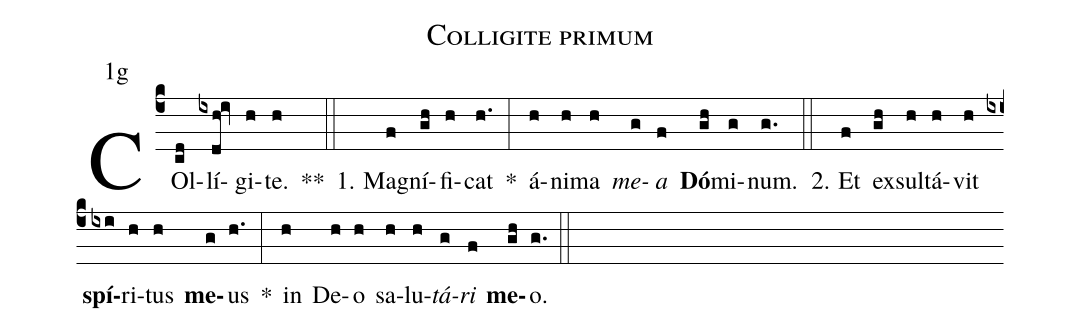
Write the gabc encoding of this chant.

name:Colligite primum;
office-part:Antiphona;
mode:1;
annotation:1g;
%%
(c4) COl(cd)lí(ixdh!iv)gi(h)te.(h) **(::)
1. Ma(f)gní(gh)fi(h)cat(h.) *(:) á(h)ni(h)ma(h) <i>me</i>(g)<i>a</i>(f) <b>Dó</b>(gh)mi(g)num.(g.) (::)
2. Et(f) ex(gh)sul(h)tá(h)vit(h) <b>spí</b>(ixi)ri(h)tus(h) <b>me</b>(g)us(h.) *(:) in(h) De(h)o(h) sa(h)lu(h)<i>tá</i>(g)<i>ri</i>(f) <b>me</b>(gh)o.(g.) (::)
